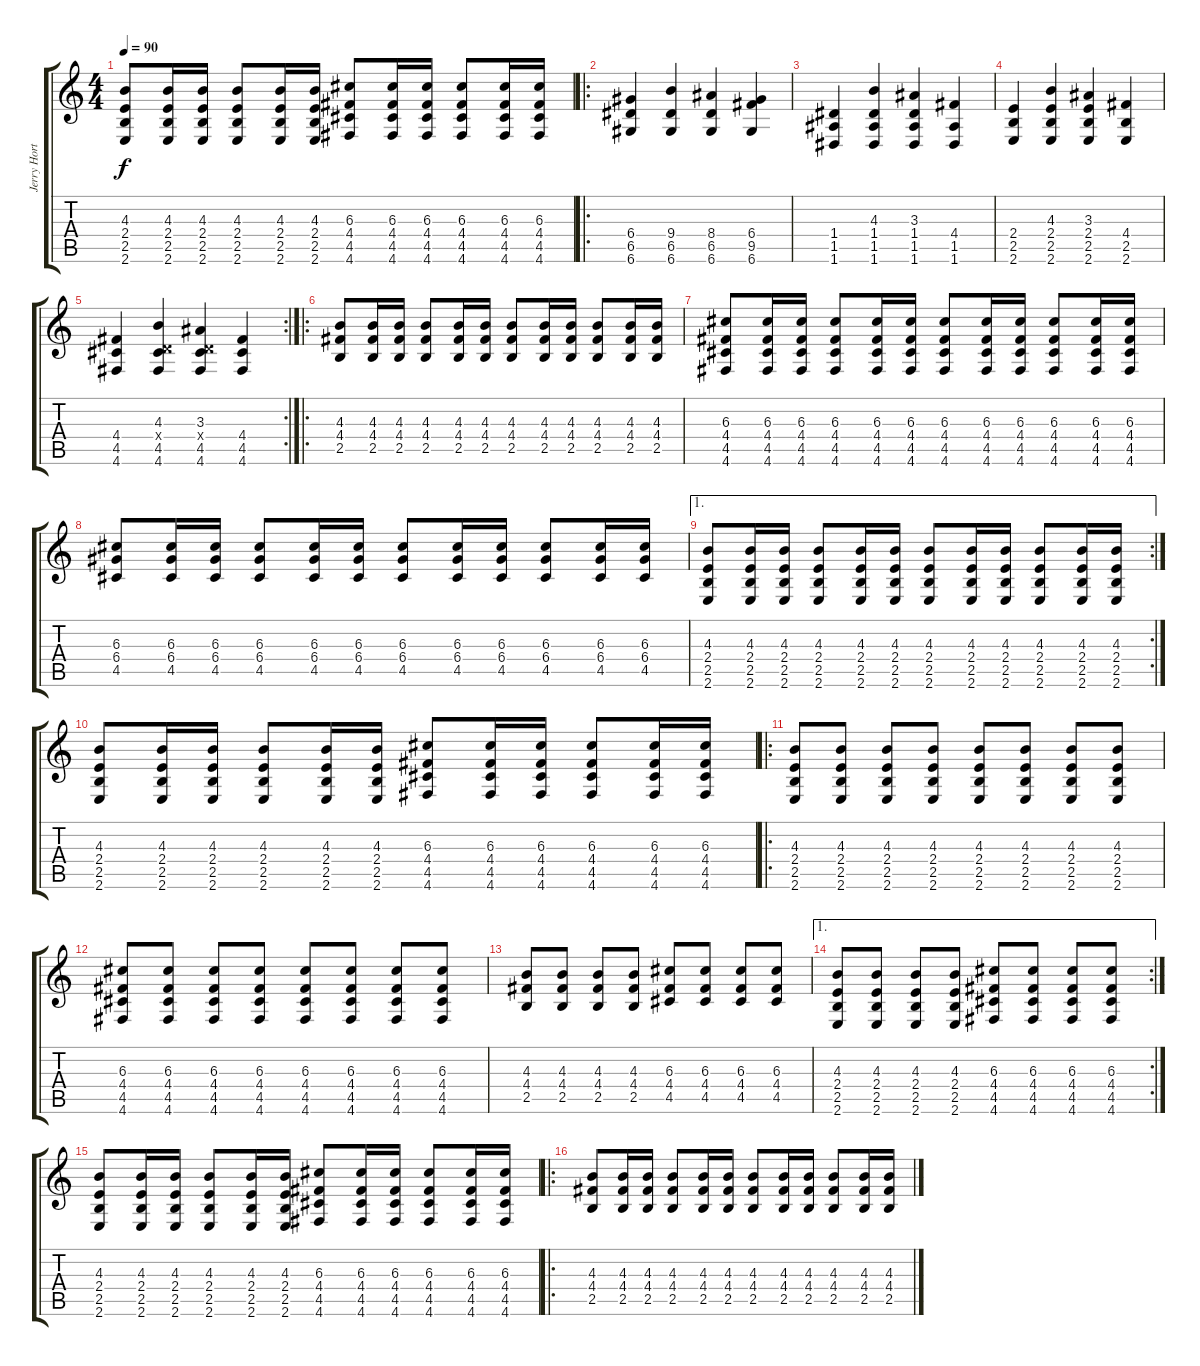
\track ("Jerry Horton" "Jerry Hort") {instrument acousticguitarsteel}
\staff {score tabs}
\tuning (E4 B3 G3 D3 A2 D2) {hide}
\ts (4 4)
\tempo 90
\clef g2
\ks c
(4.3 2.4 2.5 2.6).8{dy f} (4.3 2.4 2.5 2.6).16 (4.3 2.4 2.5 2.6).16 (4.3 2.4 2.5 2.6).8 (4.3 2.4 2.5 2.6).16 (4.3 2.4 2.5 2.6).16 (6.3 4.4 4.5 4.6).8 (6.3 4.4 4.5 4.6).16 (6.3 4.4 4.5 4.6).16 (6.3 4.4 4.5 4.6).8 (6.3 4.4 4.5 4.6).16 (6.3 4.4 4.5 4.6).16 |
\ro
(6.4 6.5 6.6).4 (9.4 6.5 6.6).4 (8.4 6.5 6.6).4 (6.4 9.5 6.6).4 |
(1.4 1.5 1.6).4 (4.3 1.4 1.5 1.6).4 (3.3 1.4 1.5 1.6).4 (4.4 1.5 1.6).4 |
(2.4 2.5 2.6).4 (4.3 2.4 2.5 2.6).4 (3.3 2.4 2.5 2.6).4 (4.4 2.5 2.6).4 |
\rc 2
(4.4 4.5 4.6).4 (4.3 0.4{x} 4.5 4.6).4 (3.3 0.4{x} 4.5 4.6).4 (4.4 4.5 4.6).4 |
\ro
(4.3 4.4 2.5).8 (4.3 4.4 2.5).16 (4.3 4.4 2.5).16 (4.3 4.4 2.5).8 (4.3 4.4 2.5).16 (4.3 4.4 2.5).16 (4.3 4.4 2.5).8 (4.3 4.4 2.5).16 (4.3 4.4 2.5).16 (4.3 4.4 2.5).8 (4.3 4.4 2.5).16 (4.3 4.4 2.5).16 |
(6.3 4.4 4.5 4.6).8 (6.3 4.4 4.5 4.6).16 (6.3 4.4 4.5 4.6).16 (6.3 4.4 4.5 4.6).8 (6.3 4.4 4.5 4.6).16 (6.3 4.4 4.5 4.6).16 (6.3 4.4 4.5 4.6).8 (6.3 4.4 4.5 4.6).16 (6.3 4.4 4.5 4.6).16 (6.3 4.4 4.5 4.6).8 (6.3 4.4 4.5 4.6).16 (6.3 4.4 4.5 4.6).16 |
(6.3 6.4 4.5).8 (6.3 6.4 4.5).16 (6.3 6.4 4.5).16 (6.3 6.4 4.5).8 (6.3 6.4 4.5).16 (6.3 6.4 4.5).16 (6.3 6.4 4.5).8 (6.3 6.4 4.5).16 (6.3 6.4 4.5).16 (6.3 6.4 4.5).8 (6.3 6.4 4.5).16 (6.3 6.4 4.5).16 |
\ae 1
\rc 2
(4.3 2.4 2.5 2.6).8 (4.3 2.4 2.5 2.6).16 (4.3 2.4 2.5 2.6).16 (4.3 2.4 2.5 2.6).8 (4.3 2.4 2.5 2.6).16 (4.3 2.4 2.5 2.6).16 (4.3 2.4 2.5 2.6).8 (4.3 2.4 2.5 2.6).16 (4.3 2.4 2.5 2.6).16 (4.3 2.4 2.5 2.6).8 (4.3 2.4 2.5 2.6).16 (4.3 2.4 2.5 2.6).16 |
(4.3 2.4 2.5 2.6).8 (4.3 2.4 2.5 2.6).16 (4.3 2.4 2.5 2.6).16 (4.3 2.4 2.5 2.6).8 (4.3 2.4 2.5 2.6).16 (4.3 2.4 2.5 2.6).16 (6.3 4.4 4.5 4.6).8 (6.3 4.4 4.5 4.6).16 (6.3 4.4 4.5 4.6).16 (6.3 4.4 4.5 4.6).8 (6.3 4.4 4.5 4.6).16 (6.3 4.4 4.5 4.6).16 |
\ro
(4.3 2.4 2.5 2.6).8 (4.3 2.4 2.5 2.6).8 (4.3 2.4 2.5 2.6).8 (4.3 2.4 2.5 2.6).8 (4.3 2.4 2.5 2.6).8 (4.3 2.4 2.5 2.6).8 (4.3 2.4 2.5 2.6).8 (4.3 2.4 2.5 2.6).8 |
(6.3 4.4 4.5 4.6).8 (6.3 4.4 4.5 4.6).8 (6.3 4.4 4.5 4.6).8 (6.3 4.4 4.5 4.6).8 (6.3 4.4 4.5 4.6).8 (6.3 4.4 4.5 4.6).8 (6.3 4.4 4.5 4.6).8 (6.3 4.4 4.5 4.6).8 |
(4.3 4.4 2.5).8 (4.3 4.4 2.5).8 (4.3 4.4 2.5).8 (4.3 4.4 2.5).8 (6.3 4.4 4.5).8 (6.3 4.4 4.5).8 (6.3 4.4 4.5).8 (6.3 4.4 4.5).8 |
\ae 1
\rc 2
(4.3 2.4 2.5 2.6).8 (4.3 2.4 2.5 2.6).8 (4.3 2.4 2.5 2.6).8 (4.3 2.4 2.5 2.6).8 (6.3 4.4 4.5 4.6).8 (6.3 4.4 4.5 4.6).8 (6.3 4.4 4.5 4.6).8 (6.3 4.4 4.5 4.6).8 |
(4.3 2.4 2.5 2.6).8 (4.3 2.4 2.5 2.6).16 (4.3 2.4 2.5 2.6).16 (4.3 2.4 2.5 2.6).8 (4.3 2.4 2.5 2.6).16 (4.3 2.4 2.5 2.6).16 (6.3 4.4 4.5 4.6).8 (6.3 4.4 4.5 4.6).16 (6.3 4.4 4.5 4.6).16 (6.3 4.4 4.5 4.6).8 (6.3 4.4 4.5 4.6).16 (6.3 4.4 4.5 4.6).16 |
\ro
(4.3 4.4 2.5).8 (4.3 4.4 2.5).16 (4.3 4.4 2.5).16 (4.3 4.4 2.5).8 (4.3 4.4 2.5).16 (4.3 4.4 2.5).16 (4.3 4.4 2.5).8 (4.3 4.4 2.5).16 (4.3 4.4 2.5).16 (4.3 4.4 2.5).8 (4.3 4.4 2.5).16 (4.3 4.4 2.5).16
